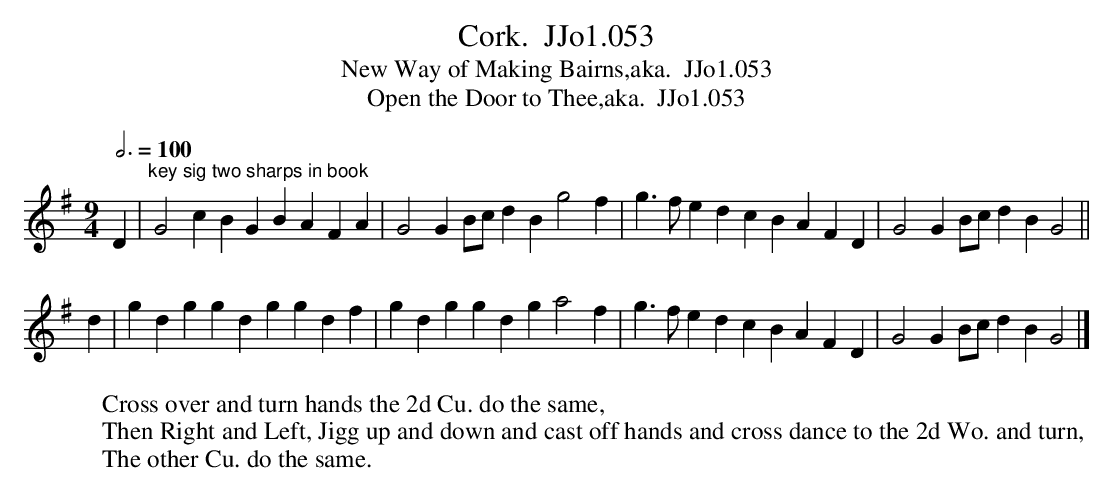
X:1
T:Cork.  JJo1.053
T:New Way of Making Bairns,aka.  JJo1.053
T:Open the Door to Thee,aka.  JJo1.053
M:9/4
L:1/4
Q:3/4=100
K:G	% Glyd in the book
D | "^key sig two sharps in book"G2c BGB AFA | G2G B/c/dB g2f | g>fe dcB AFD | G2G B/c/dB G2 ||
d |gdg gdg gdf | gdg gdg a2f | g>fe dcB AFD | G2G B/c/dB G2 |]
W:Cross over and turn hands the 2d Cu. do the same,
W:Then Right and Left, Jigg up and down and cast off hands and cross dance to the 2d Wo. and turn,
W:The other Cu. do the same.
